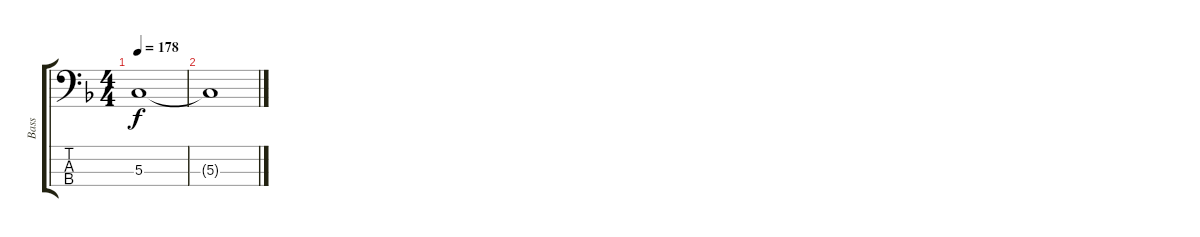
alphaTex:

\track ("Bass" "Bass") {instrument electricbassfinger}
\staff {score tabs}
\tuning (F2 C2 G1 D1) {hide}
\ts (4 4)
\tempo 178
\clef f4
\ks f
5.3{t}.1{dy f} |
5.3{t}.1
